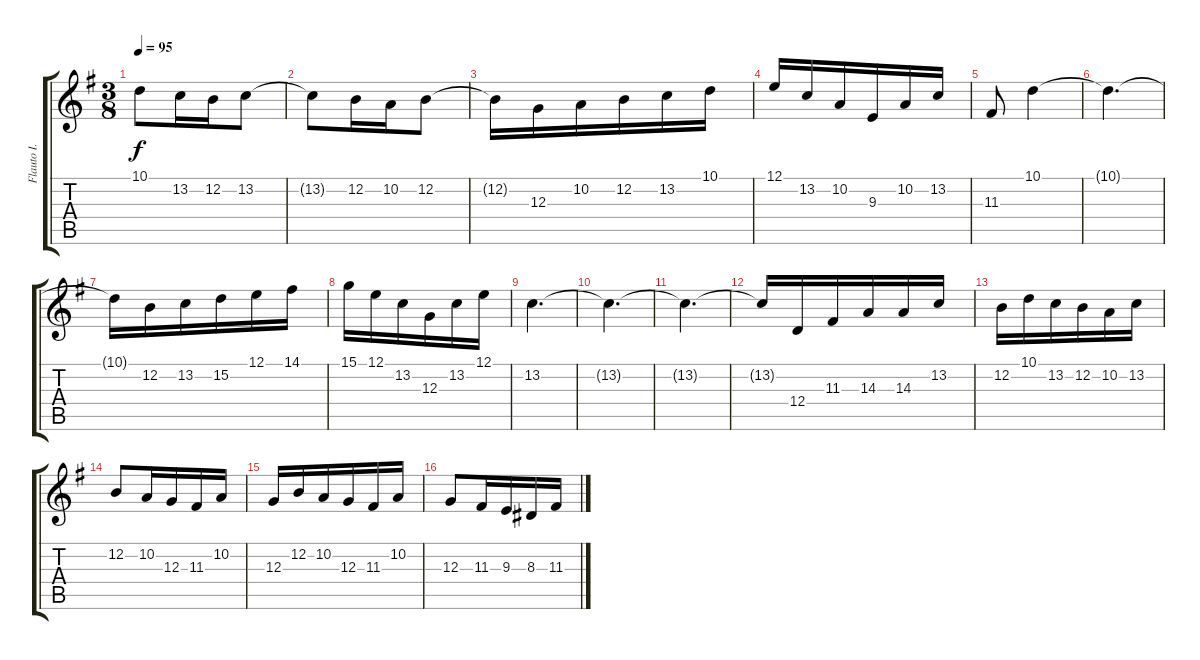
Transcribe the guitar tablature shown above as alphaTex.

\track ("Flauto I. (Flùte à bee)" "Flauto I. ") {instrument recorder}
\staff {score tabs}
\tuning (E4 B3 G3 D3 A2 E2) {hide}
\ts (3 8)
\tempo 95
\clef g2
\ks g
10.1{t}.8{dy f beam merge} 13.2.16 12.2.16{beam merge} 13.2.8 |
13.2{t}.8{beam merge} 12.2.16 10.2.16{beam merge} 12.2.8 |
12.2{t}.16 12.3.16{beam merge} 10.2.16 12.2.16{beam merge} 13.2.16 10.1.16 |
12.1.16 13.2.16{beam merge} 10.2.16 9.3.16{beam merge} 10.2.16 13.2.16 |
11.3.8 10.1.4 |
10.1{t}.4{d} |
10.1{t}.16 12.2.16{beam merge} 13.2.16 15.2.16{beam merge} 12.1.16 14.1.16 |
15.1.16 12.1.16{beam merge} 13.2.16 12.3.16{beam merge} 13.2.16 12.1.16 |
13.2.4{d} |
13.2{t}.4{d} |
13.2{t}.4{d} |
13.2{t}.16 12.4.16{beam merge} 11.3.16 14.3.16{beam merge} 14.3.16 13.2.16 |
12.2.16 10.1.16{beam merge} 13.2.16 12.2.16{beam merge} 10.2.16 13.2.16 |
12.2.8{beam merge} 10.2.16 12.3.16{beam merge} 11.3.16 10.2.16 |
12.3.16 12.2.16{beam merge} 10.2.16 12.3.16{beam merge} 11.3.16 10.2.16 |
12.3.8{beam merge} 11.3.16 9.3.16{beam merge} 8.3.16 11.3.16
